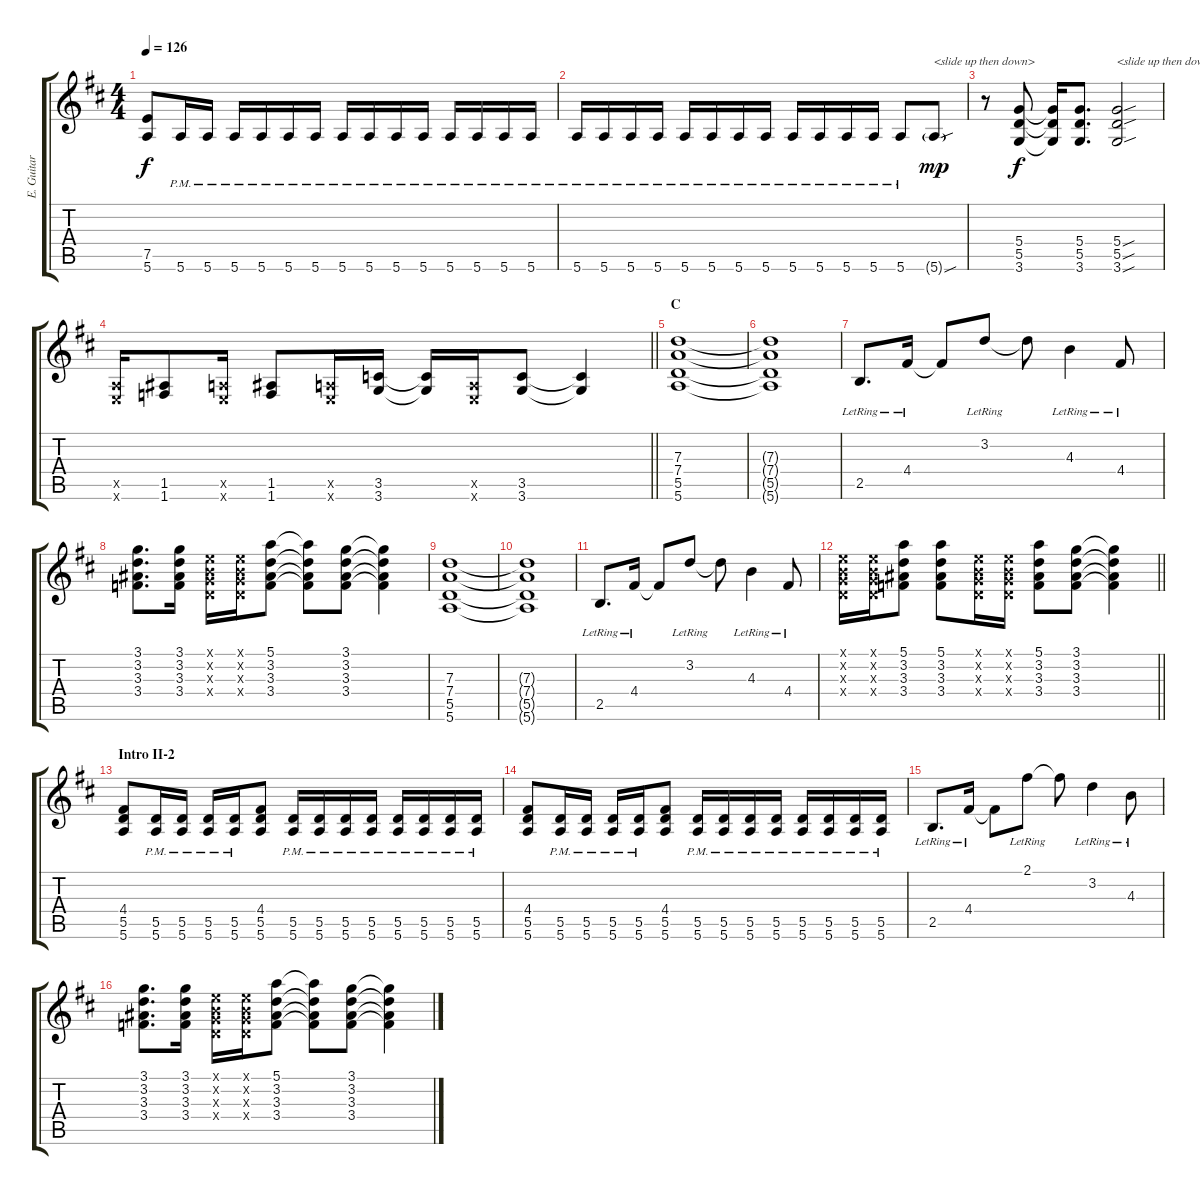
\track ("E. Guitar I" "E. Guitar ") {instrument overdrivenguitar}
\staff {score tabs}
\tuning (E4 B3 G3 D3 A2 E2) {hide}
\ts (4 4)
\tempo 126
\clef g2
\ks d
(7.5 5.6).8{dy f} 5.6{pm}.16 5.6{pm}.16 5.6{pm}.16 5.6{pm}.16 5.6{pm}.16 5.6{pm}.16 5.6{pm}.16 5.6{pm}.16 5.6{pm}.16 5.6{pm}.16 5.6{pm}.16 5.6{pm}.16 5.6{pm}.16 5.6{pm}.16 |
5.6{pm}.16 5.6{pm}.16 5.6{pm}.16 5.6{pm}.16 5.6{pm}.16 5.6{pm}.16 5.6{pm}.16 5.6{pm}.16 5.6{pm}.16 5.6{pm}.16 5.6{pm}.16 5.6{pm}.16 5.6{pm}.8 5.6{sou g}.8{txt "<slide up then down>" dy mp} |
r.8 (5.4 5.5 3.6).8{dy f} (5.4{t} 5.5{t} 3.6{t}).16 (5.4 5.5 3.6).8{d} (5.4{sou} 5.5{sou} 3.6{sou}).2{txt "<slide up then down>"} |
\barLineRight lightlight
(0.5{x} 0.6{x}).16 (1.5 1.6).8 (0.5{x} 0.6{x}).16 (1.5 1.6).8 (0.5{x} 0.6{x}).16 (3.5 3.6).16 (3.5{t} 3.6{t}).16 (0.5{x} 0.6{x}).16 (3.5 3.6).8 (3.5{t} 3.6{t}).4 |
\section ("" "C")
(7.3 7.4 5.5 5.6).1 |
(7.3{t} 7.4{t} 5.5{t} 5.6{t}).1 |
2.5{lr}.8{d} 4.4{lr}.16 4.4{t}.8 3.2{lr}.8 3.2{t}.8 4.3{lr}.4 4.4{lr}.8 |
(3.1 3.2 3.3 3.4).8{d} (3.1 3.2 3.3 3.4).16 (0.1{x} 0.2{x} 0.3{x} 0.4{x}).16 (0.1{x} 0.2{x} 0.3{x} 0.4{x}).16 (5.1 3.2 3.3 3.4).8 (5.1{t} 3.2{t} 3.3{t} 3.4{t}).8 (3.1 3.2 3.3 3.4).8 (3.1{t} 3.2{t} 3.3{t} 3.4{t}).4 |
(7.3 7.4 5.5 5.6).1 |
(7.3{t} 7.4{t} 5.5{t} 5.6{t}).1 |
2.5{lr}.8{d} 4.4{lr}.16 4.4{t}.8 3.2{lr}.8 3.2{t}.8 4.3{lr}.4 4.4{lr}.8 |
\barLineRight lightlight
(0.1{x} 0.2{x} 0.3{x} 0.4{x}).16 (0.1{x} 0.2{x} 0.3{x} 0.4{x}).16 (5.1 3.2 3.3 3.4).8 (5.1 3.2 3.3 3.4).8 (0.1{x} 0.2{x} 0.3{x} 0.4{x}).16 (0.1{x} 0.2{x} 0.3{x} 0.4{x}).16 (5.1 3.2 3.3 3.4).8 (3.1 3.2 3.3 3.4).8 (3.1{t} 3.2{t} 3.3{t} 3.4{t}).4 |
\section ("" "Intro II-2")
(4.4 5.5 5.6).8 (5.5{pm} 5.6{pm}).16 (5.5{pm} 5.6{pm}).16 (5.5{pm} 5.6{pm}).16 (5.5{pm} 5.6{pm}).16 (4.4 5.5 5.6).8 (5.5{pm} 5.6{pm}).16 (5.5{pm} 5.6{pm}).16 (5.5{pm} 5.6{pm}).16 (5.5{pm} 5.6{pm}).16 (5.5{pm} 5.6{pm}).16 (5.5{pm} 5.6{pm}).16 (5.5{pm} 5.6{pm}).16 (5.5{pm} 5.6{pm}).16 |
(4.4 5.5 5.6).8 (5.5{pm} 5.6{pm}).16 (5.5{pm} 5.6{pm}).16 (5.5{pm} 5.6{pm}).16 (5.5{pm} 5.6{pm}).16 (4.4 5.5 5.6).8 (5.5{pm} 5.6{pm}).16 (5.5{pm} 5.6{pm}).16 (5.5{pm} 5.6{pm}).16 (5.5{pm} 5.6{pm}).16 (5.5{pm} 5.6{pm}).16 (5.5{pm} 5.6{pm}).16 (5.5{pm} 5.6{pm}).16 (5.5{pm} 5.6{pm}).16 |
2.5{lr}.8{d} 4.4{lr}.16 4.4{t}.8 2.1{lr}.8 2.1{t}.8 3.2{lr}.4 4.3{lr}.8 |
(3.1 3.2 3.3 3.4).8{d} (3.1 3.2 3.3 3.4).16 (0.1{x} 0.2{x} 0.3{x} 0.4{x}).16 (0.1{x} 0.2{x} 0.3{x} 0.4{x}).16 (5.1 3.2 3.3 3.4).8 (5.1{t} 3.2{t} 3.3{t} 3.4{t}).8 (3.1 3.2 3.3 3.4).8 (3.1{t} 3.2{t} 3.3{t} 3.4{t}).4
